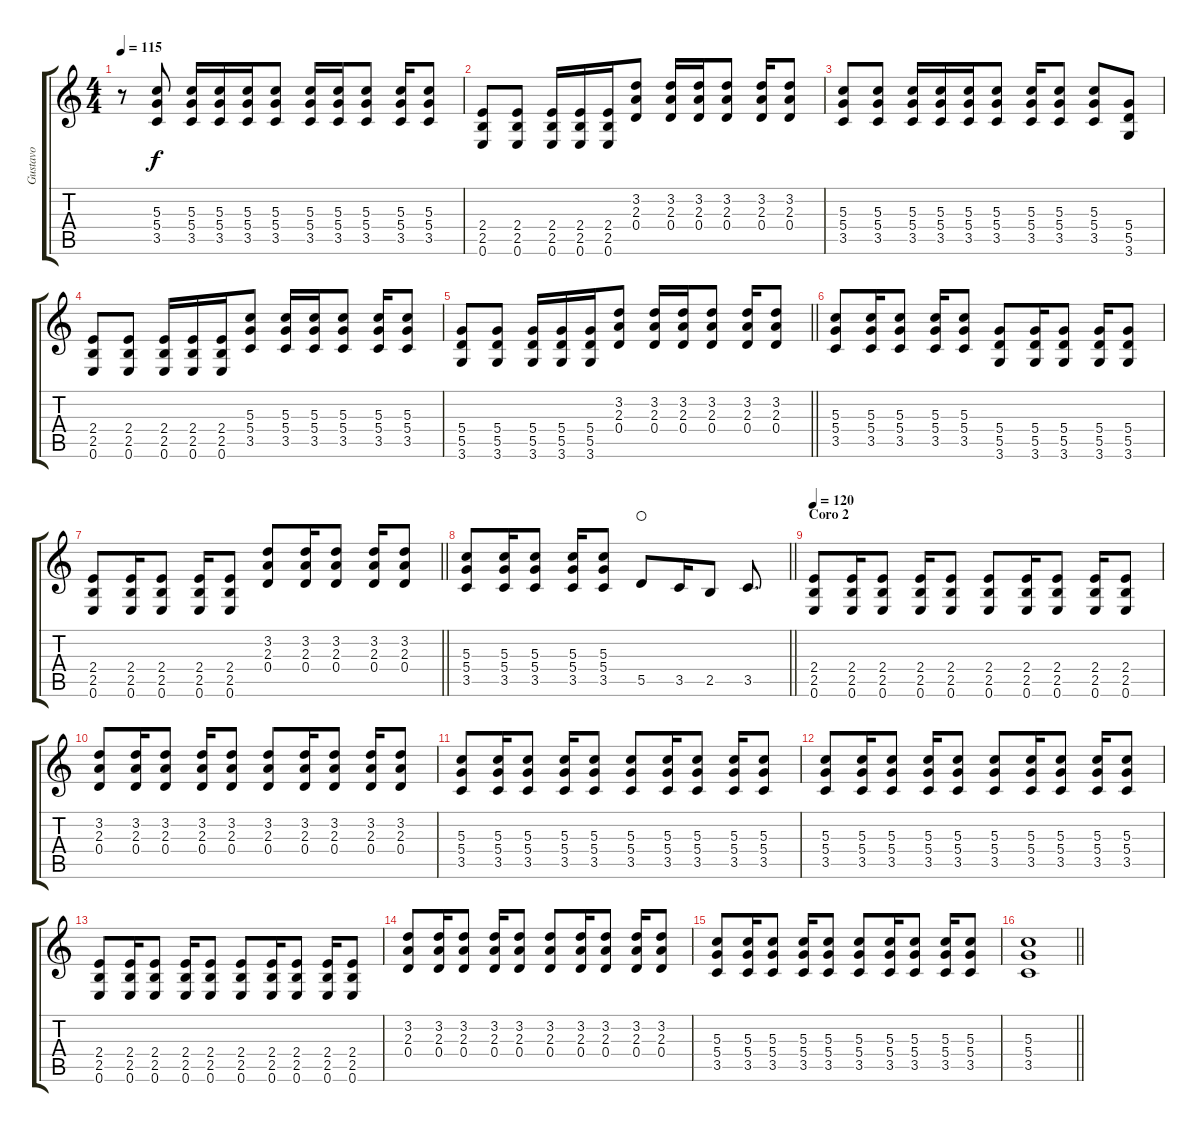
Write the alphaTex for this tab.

\track ("Gustavo" "Gustavo") {instrument electricguitarjazz}
\staff {score tabs}
\tuning (E4 B3 G3 D3 A2 E2) {hide}
\ts (4 4)
\tempo 115
\clef g2
\ks c
r.8{dy f} (5.3 5.4 3.5).8 (5.3 5.4 3.5).16 (5.3 5.4 3.5).16 (5.3 5.4 3.5).16 (5.3 5.4 3.5).8 (5.3 5.4 3.5).16 (5.3 5.4 3.5).16 (5.3 5.4 3.5).8 (5.3 5.4 3.5).16 (5.3 5.4 3.5).8 |
(2.4 2.5 0.6).8 (2.4 2.5 0.6).8 (2.4 2.5 0.6).16 (2.4 2.5 0.6).16 (2.4 2.5 0.6).16 (3.2 2.3 0.4).8 (3.2 2.3 0.4).16 (3.2 2.3 0.4).16 (3.2 2.3 0.4).8 (3.2 2.3 0.4).16 (3.2 2.3 0.4).8 |
(5.3 5.4 3.5).8 (5.3 5.4 3.5).8 (5.3 5.4 3.5).16 (5.3 5.4 3.5).16 (5.3 5.4 3.5).16 (5.3 5.4 3.5).8 (5.3 5.4 3.5).16 (5.3 5.4 3.5).8 (5.3 5.4 3.5).8 (5.4 5.5 3.6).8 |
(2.4 2.5 0.6).8 (2.4 2.5 0.6).8 (2.4 2.5 0.6).16 (2.4 2.5 0.6).16 (2.4 2.5 0.6).16 (5.3 5.4 3.5).8 (5.3 5.4 3.5).16 (5.3 5.4 3.5).16 (5.3 5.4 3.5).8 (5.3 5.4 3.5).16 (5.3 5.4 3.5).8 |
\barLineRight lightlight
(5.4 5.5 3.6).8 (5.4 5.5 3.6).8 (5.4 5.5 3.6).16 (5.4 5.5 3.6).16 (5.4 5.5 3.6).16 (3.2 2.3 0.4).8 (3.2 2.3 0.4).16 (3.2 2.3 0.4).16 (3.2 2.3 0.4).8 (3.2 2.3 0.4).16 (3.2 2.3 0.4).8 |
(5.3 5.4 3.5).8 (5.3 5.4 3.5).16 (5.3 5.4 3.5).8 (5.3 5.4 3.5).16 (5.3 5.4 3.5).8 (5.4 5.5 3.6).8 (5.4 5.5 3.6).16 (5.4 5.5 3.6).8 (5.4 5.5 3.6).16 (5.4 5.5 3.6).8 |
\barLineRight lightlight
(2.4 2.5 0.6).8 (2.4 2.5 0.6).16 (2.4 2.5 0.6).8 (2.4 2.5 0.6).16 (2.4 2.5 0.6).8 (3.2 2.3 0.4).8 (3.2 2.3 0.4).16 (3.2 2.3 0.4).8 (3.2 2.3 0.4).16 (3.2 2.3 0.4).8 |
\barLineRight lightlight
(5.3 5.4 3.5).8 (5.3 5.4 3.5).16 (5.3 5.4 3.5).8 (5.3 5.4 3.5).16 (5.3 5.4 3.5).8 5.5.8{volume 16 waho} 3.5.16 2.5.8 3.5.8{d} |
\section ("" "Coro 2")
\tempo 120
(2.4 2.5 0.6).8 (2.4 2.5 0.6).16 (2.4 2.5 0.6).8 (2.4 2.5 0.6).16 (2.4 2.5 0.6).8 (2.4 2.5 0.6).8 (2.4 2.5 0.6).16 (2.4 2.5 0.6).8 (2.4 2.5 0.6).16 (2.4 2.5 0.6).8 |
(3.2 2.3 0.4).8 (3.2 2.3 0.4).16 (3.2 2.3 0.4).8 (3.2 2.3 0.4).16 (3.2 2.3 0.4).8 (3.2 2.3 0.4).8 (3.2 2.3 0.4).16 (3.2 2.3 0.4).8 (3.2 2.3 0.4).16 (3.2 2.3 0.4).8 |
(5.3 5.4 3.5).8 (5.3 5.4 3.5).16 (5.3 5.4 3.5).8 (5.3 5.4 3.5).16 (5.3 5.4 3.5).8 (5.3 5.4 3.5).8 (5.3 5.4 3.5).16 (5.3 5.4 3.5).8 (5.3 5.4 3.5).16 (5.3 5.4 3.5).8 |
(5.3 5.4 3.5).8 (5.3 5.4 3.5).16 (5.3 5.4 3.5).8 (5.3 5.4 3.5).16 (5.3 5.4 3.5).8 (5.3 5.4 3.5).8 (5.3 5.4 3.5).16 (5.3 5.4 3.5).8 (5.3 5.4 3.5).16 (5.3 5.4 3.5).8 |
(2.4 2.5 0.6).8 (2.4 2.5 0.6).16 (2.4 2.5 0.6).8 (2.4 2.5 0.6).16 (2.4 2.5 0.6).8 (2.4 2.5 0.6).8 (2.4 2.5 0.6).16 (2.4 2.5 0.6).8 (2.4 2.5 0.6).16 (2.4 2.5 0.6).8 |
(3.2 2.3 0.4).8 (3.2 2.3 0.4).16 (3.2 2.3 0.4).8 (3.2 2.3 0.4).16 (3.2 2.3 0.4).8 (3.2 2.3 0.4).8 (3.2 2.3 0.4).16 (3.2 2.3 0.4).8 (3.2 2.3 0.4).16 (3.2 2.3 0.4).8 |
(5.3 5.4 3.5).8 (5.3 5.4 3.5).16 (5.3 5.4 3.5).8 (5.3 5.4 3.5).16 (5.3 5.4 3.5).8 (5.3 5.4 3.5).8 (5.3 5.4 3.5).16 (5.3 5.4 3.5).8 (5.3 5.4 3.5).16 (5.3 5.4 3.5).8 |
\barLineRight lightlight
(5.3 5.4 3.5).1{volume 5}
